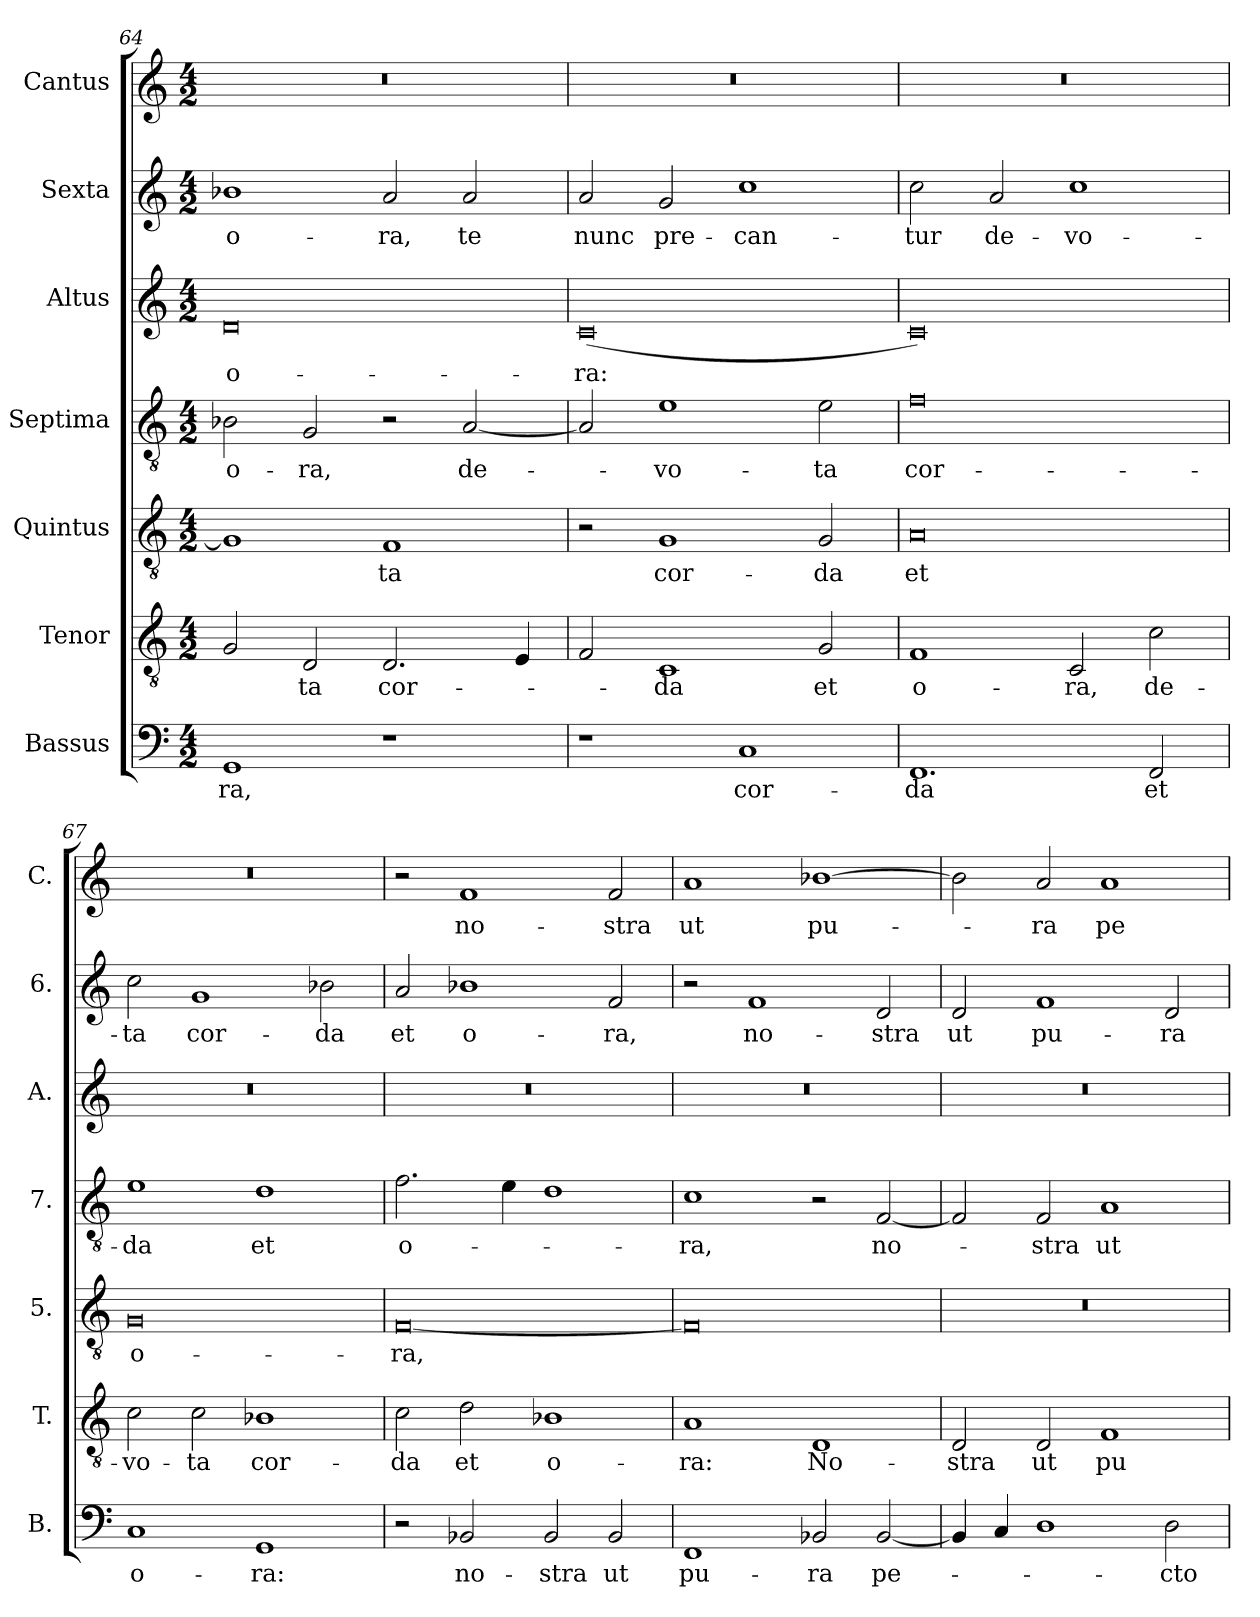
**kern	**text	**kern	**text	**kern	**text	**kern	**text	**kern	**text	**kern	**text	**kern	**text
*part7	*part7	*part6	*part6	*part5	*part5	*part4	*part4	*part3	*part3	*part2	*part2	*part1	*part1
*staff7	*staff7	*staff6	*staff6	*staff5	*staff5	*staff4	*staff4	*staff3	*staff3	*staff2	*staff2	*staff1	*staff1
*I"Bassus	*	*I"Tenor	*	*I"Quintus	*	*I"Septima	*	*I"Altus	*	*I"Sexta	*	*I"Cantus	*
*I'B.	*	*I'T.	*	*I'5.	*	*I'7.	*	*I'A.	*	*I'6.	*	*I'C.	*
*clefF4	*	*clefGv2	*	*clefGv2	*	*clefGv2	*	*clefG2	*	*clefG2	*	*clefG2	*
*k[]	*	*k[]	*	*k[]	*	*k[]	*	*k[]	*	*k[]	*	*k[]	*
*M4/2	*	*M4/2	*	*M4/2	*	*M4/2	*	*M4/2	*	*M4/2	*	*M4/2	*
=64	=64	=64	=64	=64	=64	=64	=64	=64	=64	=64	=64	=64	=64
!	!LO:LY:b	!	!	!	!	!	!LO:LY:b	!	!LO:LY:b	!	!LO:LY:b	!	!
1GG	-ra,	2G/	.	1G]	.	2B-X\	o-	0d	o-	1b-X	o-	0r	.
!	!	!	!LO:LY:b	!	!	!	!LO:LY:b	!	!	!	!	!	!
.	.	2D/	-ta	.	.	2G/	-ra,	.	.	.	.	.	.
!	!	!	!LO:LY:b	!	!LO:LY:b	!	!	!	!	!	!LO:LY:b	!	!
1r	.	2.D/	cor-	1F	-ta	2r	.	.	.	2a/	-ra,	.	.
!	!	!	!	!	!	!	!LO:LY:b	!	!	!	!LO:LY:b	!	!
.	.	.	.	.	.	[2A/	de-	.	.	2a/	te	.	.
.	.	4E/	.	.	.	.	.	.	.	.	.	.	.
=65	=65	=65	=65	=65	=65	=65	=65	=65	=65	=65	=65	=65	=65
!	!	!	!	!	!	!	!	!	!LO:LY:b	!	!LO:LY:b	!	!
1r	.	2F/	.	2r	.	2A/]	.	(>0c	-ra:	2a/	nunc	0r	.
!	!	!	!LO:LY:b	!	!LO:LY:b	!	!LO:LY:b	!	!	!	!LO:LY:b	!	!
.	.	1C	-da	1G	cor-	1e	-vo-	.	.	2g/	pre-	.	.
!	!LO:LY:b	!	!	!	!	!	!	!	!	!	!LO:LY:b	!	!
1C	cor-	.	.	.	.	.	.	.	.	1cc	-can-	.	.
!	!	!	!LO:LY:b	!	!LO:LY:b	!	!LO:LY:b	!	!	!	!	!	!
.	.	2G/	et	2G/	-da	2e\	-ta	.	.	.	.	.	.
=66	=66	=66	=66	=66	=66	=66	=66	=66	=66	=66	=66	=66	=66
!	!LO:LY:b	!	!LO:LY:b	!	!LO:LY:b	!	!LO:LY:b	!	!	!	!LO:LY:b	!	!
1.FF	-da	1F	o-	0A	et	0f	cor-	0c)	.	2cc\	-tur	0r	.
!	!	!	!	!	!	!	!	!	!	!	!LO:LY:b	!	!
.	.	.	.	.	.	.	.	.	.	2a/	de-	.	.
!	!	!	!LO:LY:b	!	!	!	!	!	!	!	!LO:LY:b	!	!
.	.	2C/	-ra,	.	.	.	.	.	.	1cc	-vo-	.	.
!	!LO:LY:b	!	!LO:LY:b	!	!	!	!	!	!	!	!	!	!
2FF/	et	2c\	de-	.	.	.	.	.	.	.	.	.	.
!!LO:PB:g=z
=67	=67	=67	=67	=67	=67	=67	=67	=67	=67	=67	=67	=67	=67
!	!LO:LY:b	!	!LO:LY:b	!	!LO:LY:b	!	!LO:LY:b	!	!	!	!LO:LY:b	!	!
1C	o-	2c\	-vo-	0G	o-	1e	-da	0r	.	2cc\	-ta	0r	.
!	!	!	!LO:LY:b	!	!	!	!	!	!	!	!LO:LY:b	!	!
.	.	2c\	-ta	.	.	.	.	.	.	1g	cor-	.	.
!	!LO:LY:b	!	!LO:LY:b	!	!	!	!LO:LY:b	!	!	!	!	!	!
1GG	-ra:	1B-X	cor-	.	.	1d	et	.	.	.	.	.	.
!	!	!	!	!	!	!	!	!	!	!	!LO:LY:b	!	!
.	.	.	.	.	.	.	.	.	.	2b-X\	-da	.	.
=68	=68	=68	=68	=68	=68	=68	=68	=68	=68	=68	=68	=68	=68
!	!	!	!LO:LY:b	!	!LO:LY:b	!	!LO:LY:b	!	!	!	!LO:LY:b	!	!
2r	.	2c\	-da	[0F	-ra,	2.f\	o-	0r	.	2a/	et	2r	.
!	!LO:LY:b	!	!LO:LY:b	!	!	!	!	!	!	!	!LO:LY:b	!	!LO:LY:b
2BB-X/	no-	2d\	et	.	.	.	.	.	.	1b-X	o-	1f	no-
.	.	.	.	.	.	4e\	.	.	.	.	.	.	.
!	!LO:LY:b	!	!LO:LY:b	!	!	!	!	!	!	!	!	!	!
2BB-/	-stra	1B-X	o-	.	.	1d	.	.	.	.	.	.	.
!	!LO:LY:b	!	!	!	!	!	!	!	!	!	!LO:LY:b	!	!LO:LY:b
2BB-/	ut	.	.	.	.	.	.	.	.	2f/	-ra,	2f/	-stra
=69	=69	=69	=69	=69	=69	=69	=69	=69	=69	=69	=69	=69	=69
!	!LO:LY:b	!	!LO:LY:b	!	!	!	!LO:LY:b	!	!	!	!	!	!LO:LY:b
1FF	pu-	1A	-ra:	0F]	.	1c	-ra,	0r	.	2r	.	1a	ut
!	!	!	!	!	!	!	!	!	!	!	!LO:LY:b	!	!
.	.	.	.	.	.	.	.	.	.	1f	no-	.	.
!	!LO:LY:b	!	!LO:LY:b	!	!	!	!	!	!	!	!	!	!LO:LY:b
2BB-X/	-ra	1D	No-	.	.	2r	.	.	.	.	.	[1b-X	pu-
!	!LO:LY:b	!	!	!	!	!	!LO:LY:b	!	!	!	!LO:LY:b	!	!
[2BB-/	pe-	.	.	.	.	[2F/	no-	.	.	2d/	-stra	.	.
=70	=70	=70	=70	=70	=70	=70	=70	=70	=70	=70	=70	=70	=70
!	!	!	!LO:LY:b	!	!	!	!	!	!	!	!LO:LY:b	!	!
4BB-/]	.	2D/	-stra	0r	.	2F/]	.	0r	.	2d/	ut	2b-\]	.
4C/	.	.	.	.	.	.	.	.	.	.	.	.	.
!	!	!	!LO:LY:b	!	!	!	!LO:LY:b	!	!	!	!LO:LY:b	!	!LO:LY:b
1D	.	2D/	ut	.	.	2F/	-stra	.	.	1f	pu-	2a/	-ra
!	!	!	!LO:LY:b	!	!	!	!LO:LY:b	!	!	!	!	!	!LO:LY:b
.	.	1F	pu-	.	.	1A	ut	.	.	.	.	1a	pe-
!	!LO:LY:b	!	!	!	!	!	!	!	!	!	!LO:LY:b	!	!
2D\	-cto-	.	.	.	.	.	.	.	.	2d/	-ra	.	.
=	=	=	=	=	=	=	=	=	=	=	=	=	=
*-	*-	*-	*-	*-	*-	*-	*-	*-	*-	*-	*-	*-	*-
